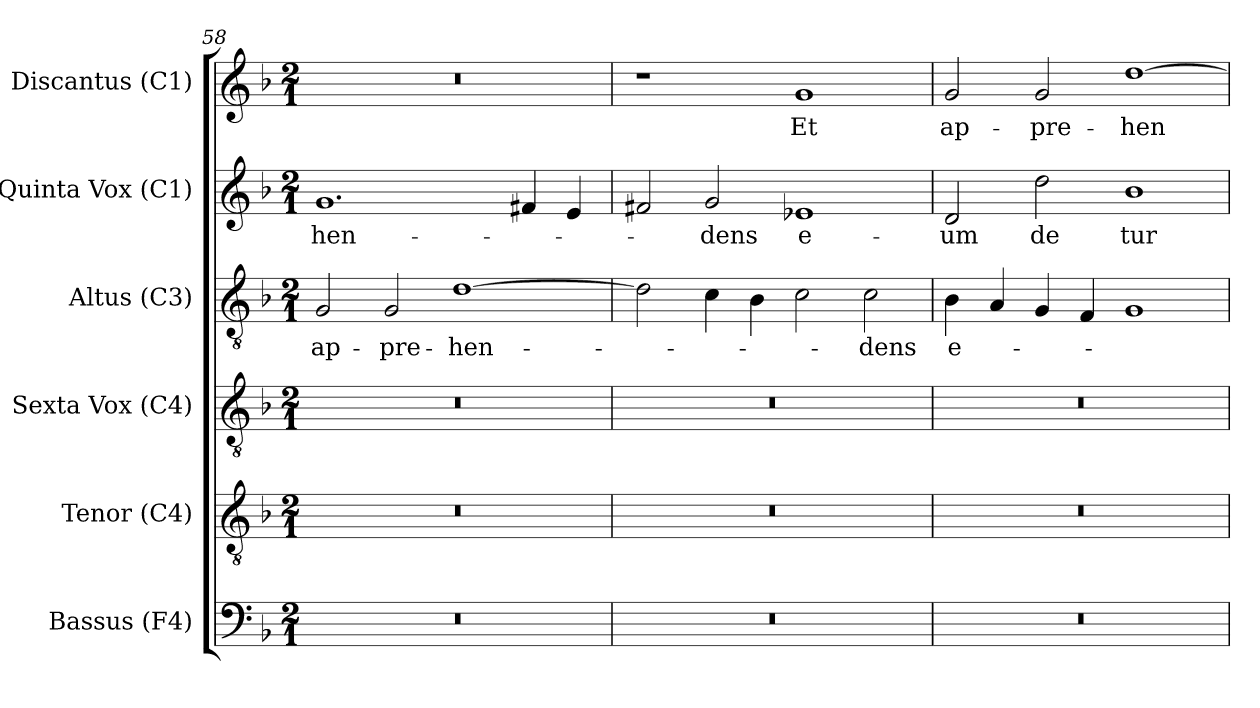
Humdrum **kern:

**kern	**kern	**kern	**kern	**text	**kern	**text	**kern	**text
*part6	*part5	*part4	*part3	*part3	*part2	*part2	*part1	*part1
*staff6	*staff5	*staff4	*staff3	*staff3	*staff2	*staff2	*staff1	*staff1
*I"Bassus (F4)	*I"Tenor (C4)	*I"Sexta Vox (C4)	*I"Altus (C3)	*	*I"Quinta Vox (C1)	*	*I"Discantus (C1)	*
*	*I'T	*I'SV	*	*	*I'QV	*	*	*
*clefF4	*clefGv2	*clefGv2	*clefGv2	*	*clefG2	*	*clefG2	*
*	*	*	*ITrd7c12	*	*	*	*	*
*k[b-]	*k[b-]	*k[b-]	*k[b-]	*	*k[b-]	*	*k[b-]	*
*F:	*F:	*F:	*F:	*	*F:	*	*F:	*
*M2/1	*M2/1	*M2/1	*M2/1	*	*M2/1	*	*M2/1	*
=58	=58	=58	=58	=58	=58	=58	=58	=58
!LO:N:vis=1	!LO:N:vis=1	!LO:N:vis=1	!	!	!	!	!	!
!	!	!	!	!LO:LY:b:color=#000000	!	!	!	!
!	!	!	!	!	!	!LO:LY:b:color=#000000	!LO:N:vis=1	!
0r	0r	0r	2GGi/	ap-	1.gi	-hen-	0r	.
!	!	!	!	!LO:LY:b:color=#000000	!	!	!	!
.	.	.	2GGi/	-pre-	.	.	.	.
!	!	!	!	!LO:LY:b:color=#000000	!	!	!	!
.	.	.	[1Di	-hen-	.	.	.	.
.	.	.	.	.	4f#Xi/	.	.	.
.	.	.	.	.	4ei/	.	.	.
=59	=59	=59	=59	=59	=59	=59	=59	=59
!LO:N:vis=1	!LO:N:vis=1	!LO:N:vis=1	!	!	!	!	!	!
0r	0r	0r	2Di\]	.	2f#Xi/	.	1r	.
!	!	!	!	!	!	!LO:LY:b:color=#000000	!	!
.	.	.	4Ci\	.	2gi/	-dens	.	.
.	.	.	4BB-i\	.	.	.	.	.
!	!	!	!	!	!	!LO:LY:b:color=#000000	!	!
!	!	!	!	!	!	!	!	!LO:LY:b:color=#000000
.	.	.	2Ci\	.	1e-Xi	e-	1gi	Et
!	!	!	!	!LO:LY:b:color=#000000	!	!	!	!
.	.	.	2Ci\	-dens	.	.	.	.
=60	=60	=60	=60	=60	=60	=60	=60	=60
!LO:N:vis=1	!LO:N:vis=1	!LO:N:vis=1	!	!	!	!	!	!
!	!	!	!	!LO:LY:b:color=#000000	!	!	!	!
!	!	!	!	!	!	!LO:LY:b:color=#000000	!	!
!	!	!	!	!	!	!	!	!LO:LY:b:color=#000000
0r	0r	0r	4BB-i\	e-	2di/	-um	2gi/	ap-
.	.	.	4AAi/	.	.	.	.	.
!	!	!	!	!	!	!LO:LY:b:color=#000000	!	!
!	!	!	!	!	!	!	!	!LO:LY:b:color=#000000
.	.	.	4GGi/	.	2ddi\	de	2gi/	-pre-
.	.	.	4FFi/	.	.	.	.	.
!	!	!	!	!	!	!LO:LY:b:color=#000000	!	!
!	!	!	!	!	!	!	!	!LO:LY:b:color=#000000
.	.	.	1GGi	.	1b-i	tur-	[1ddi	-hen-
=	=	=	=	=	=	=	=	=
*-	*-	*-	*-	*-	*-	*-	*-	*-
